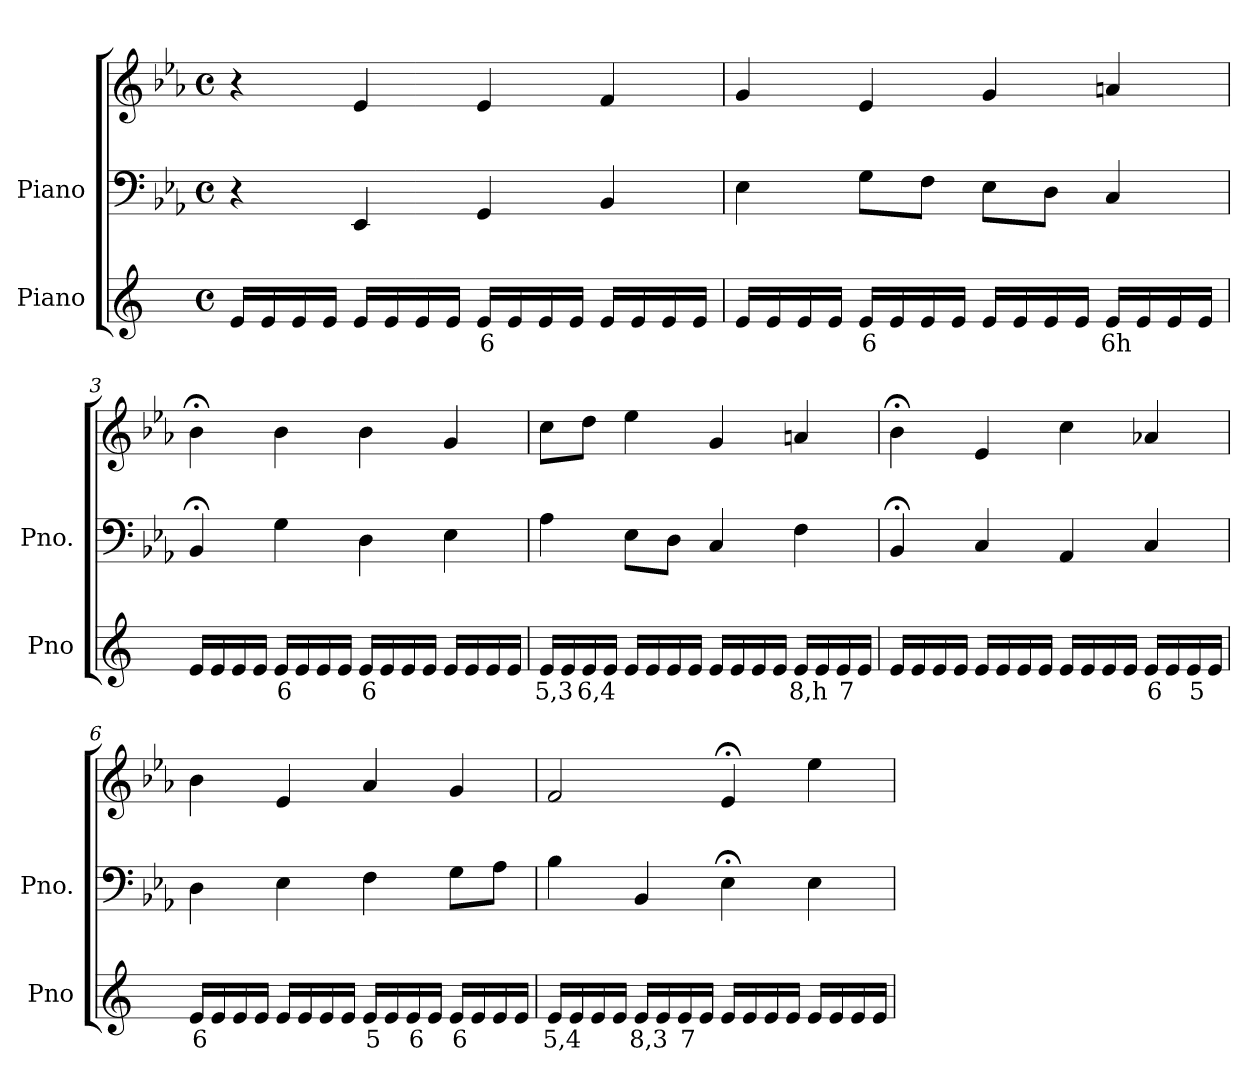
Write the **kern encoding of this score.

**kern	**text	**kern	**kern
*part2	*part2	*part1	*part1
*staff3	*staff3	*staff2	*staff1
*I"Piano	*	*I"Piano	*
*I'Pno	*	*I'Pno.	*
*clefG2	*	*clefF4	*clefG2
*k[]	*	*k[b-e-a-]	*k[b-e-a-]
*M4/4	*	*M4/4	*M4/4
*met(c)	*	*met(c)	*met(c)
=1	=1	=1	=1
16e/LL	.	4r	4r
16e/	.	.	.
16e/	.	.	.
16e/JJ	.	.	.
16e/LL	.	4EE-/	4e-/
16e/	.	.	.
16e/	.	.	.
16e/JJ	.	.	.
!	!LO:LY:b	!	!
16e/LL	6	4GG/	4e-/
16e/	.	.	.
16e/	.	.	.
16e/JJ	.	.	.
16e/LL	.	4BB-/	4f/
16e/	.	.	.
16e/	.	.	.
16e/JJ	.	.	.
=2	=2	=2	=2
16e/LL	.	4E-\	4g/
16e/	.	.	.
16e/	.	.	.
16e/JJ	.	.	.
!	!LO:LY:b	!	!
16e/LL	6	8G\L	4e-/
16e/	.	.	.
16e/	.	8F\J	.
16e/JJ	.	.	.
16e/LL	.	8E-\L	4g/
16e/	.	.	.
16e/	.	8D\J	.
16e/JJ	.	.	.
!	!LO:LY:b	!	!
16e/LL	6h	4C/	4an/
16e/	.	.	.
16e/	.	.	.
16e/JJ	.	.	.
=3	=3	=3	=3
16e/LL	.	4BB-;</	4b-;<\
16e/	.	.	.
16e/	.	.	.
16e/JJ	.	.	.
!	!LO:LY:b	!	!
16e/LL	6	4G\	4b-\
16e/	.	.	.
16e/	.	.	.
16e/JJ	.	.	.
!	!LO:LY:b	!	!
16e/LL	6	4D\	4b-\
16e/	.	.	.
16e/	.	.	.
16e/JJ	.	.	.
16e/LL	.	4E-\	4g/
16e/	.	.	.
16e/	.	.	.
16e/JJ	.	.	.
=4	=4	=4	=4
!	!LO:LY:b	!	!
16e/LL	5,3	4A-\	8cc\L
16e/	.	.	.
!	!LO:LY:b	!	!
16e/	6,4	.	8dd\J
16e/JJ	.	.	.
16e/LL	.	8E-\L	4ee-\
16e/	.	.	.
16e/	.	8D\J	.
16e/JJ	.	.	.
16e/LL	.	4C/	4g/
16e/	.	.	.
16e/	.	.	.
16e/JJ	.	.	.
!	!LO:LY:b	!	!
16e/LL	8,h	4F\	4an/
16e/	.	.	.
!	!LO:LY:b	!	!
16e/	7	.	.
16e/JJ	.	.	.
=5	=5	=5	=5
16e/LL	.	4BB-;</	4b-;<\
16e/	.	.	.
16e/	.	.	.
16e/JJ	.	.	.
16e/LL	.	4C/	4e-/
16e/	.	.	.
16e/	.	.	.
16e/JJ	.	.	.
16e/LL	.	4AA-/	4cc\
16e/	.	.	.
16e/	.	.	.
16e/JJ	.	.	.
!	!LO:LY:b	!	!
16e/LL	6	4C/	4a-X/
16e/	.	.	.
!	!LO:LY:b	!	!
16e/	5	.	.
16e/JJ	.	.	.
=6	=6	=6	=6
!	!LO:LY:b	!	!
16e/LL	6	4D\	4b-\
16e/	.	.	.
16e/	.	.	.
16e/JJ	.	.	.
16e/LL	.	4E-\	4e-/
16e/	.	.	.
16e/	.	.	.
16e/JJ	.	.	.
!	!LO:LY:b	!	!
16e/LL	5	4F\	4a-/
16e/	.	.	.
!	!LO:LY:b	!	!
16e/	6	.	.
16e/JJ	.	.	.
!	!LO:LY:b	!	!
16e/LL	6	8G\L	4g/
16e/	.	.	.
16e/	.	8A-\J	.
16e/JJ	.	.	.
=7	=7	=7	=7
!	!LO:LY:b	!	!
16e/LL	5,4	4B-\	2f/
16e/	.	.	.
16e/	.	.	.
16e/JJ	.	.	.
!	!LO:LY:b	!	!
16e/LL	8,3	4BB-/	.
16e/	.	.	.
!	!LO:LY:b	!	!
16e/	7	.	.
16e/JJ	.	.	.
16e/LL	.	4E-;<\	4e-;</
16e/	.	.	.
16e/	.	.	.
16e/JJ	.	.	.
16e/LL	.	4E-\	4ee-\
16e/	.	.	.
16e/	.	.	.
16e/JJ	.	.	.
=	=	=	=
*-	*-	*-	*-
